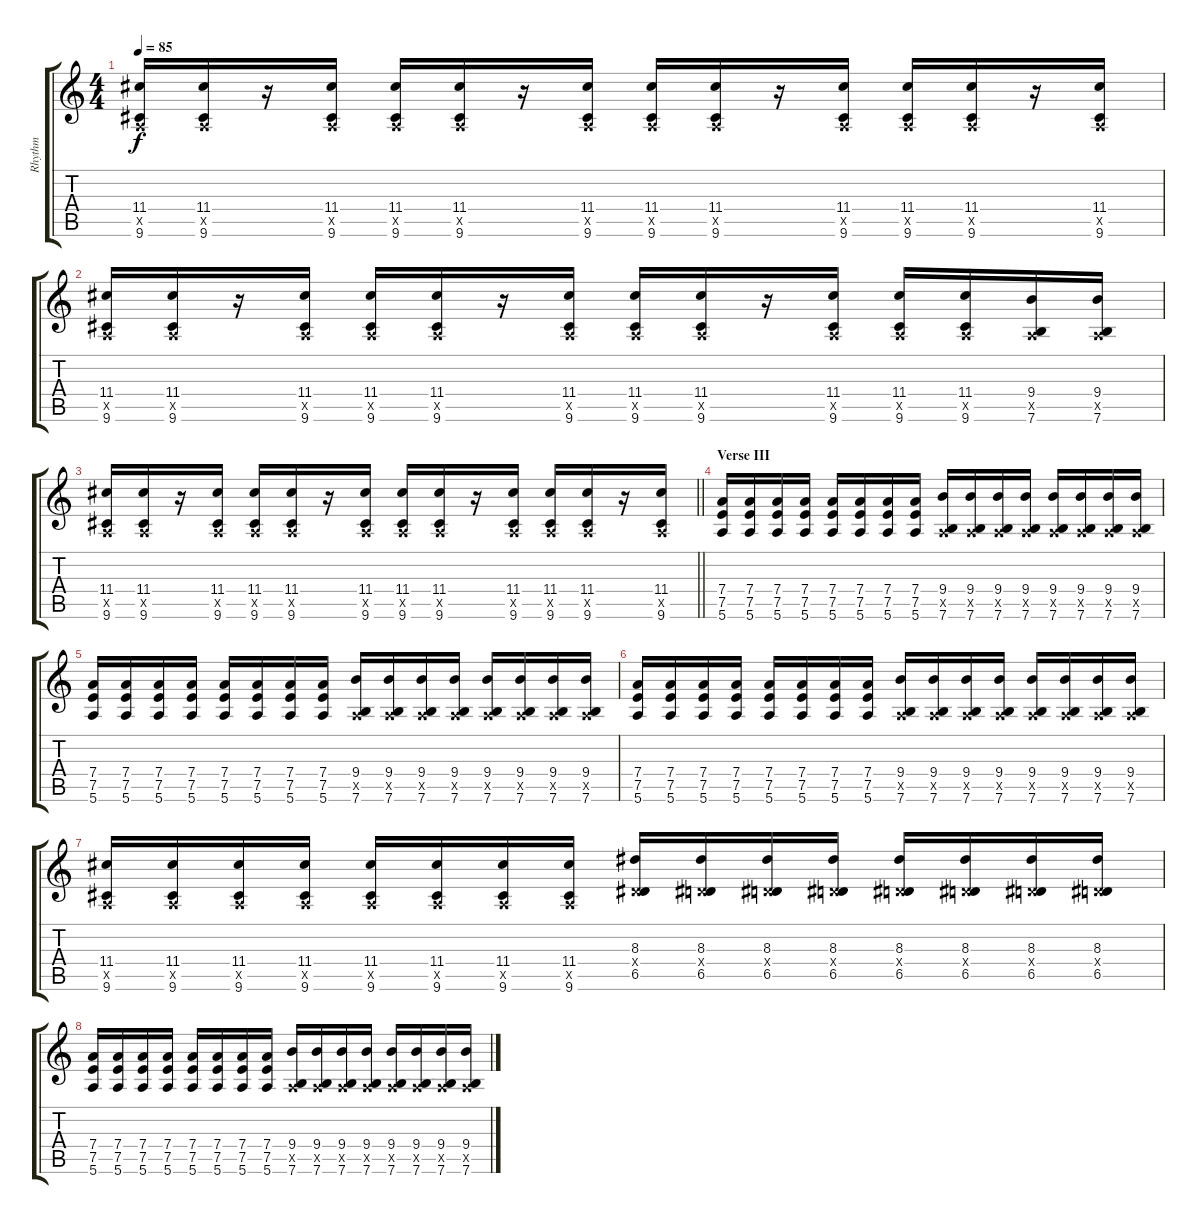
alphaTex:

\track ("Rhythm" "Rhythm") {instrument overdrivenguitar}
\staff {score tabs}
\tuning (E4 B3 G3 D3 A2 E2) {hide}
\ts (4 4)
\tempo 85
\clef g2
\ks c
(11.4 0.5{x} 9.6).16{dy f} (11.4 0.5{x} 9.6).16 r.16 (11.4 0.5{x} 9.6).16 (11.4 0.5{x} 9.6).16 (11.4 0.5{x} 9.6).16 r.16 (11.4 0.5{x} 9.6).16 (11.4 0.5{x} 9.6).16 (11.4 0.5{x} 9.6).16 r.16 (11.4 0.5{x} 9.6).16 (11.4 0.5{x} 9.6).16 (11.4 0.5{x} 9.6).16 r.16 (11.4 0.5{x} 9.6).16 |
(11.4 0.5{x} 9.6).16 (11.4 0.5{x} 9.6).16 r.16 (11.4 0.5{x} 9.6).16 (11.4 0.5{x} 9.6).16 (11.4 0.5{x} 9.6).16 r.16 (11.4 0.5{x} 9.6).16 (11.4 0.5{x} 9.6).16 (11.4 0.5{x} 9.6).16 r.16 (11.4 0.5{x} 9.6).16 (11.4 0.5{x} 9.6).16 (11.4 0.5{x} 9.6).16 (9.4 0.5{x} 7.6).16 (9.4 0.5{x} 7.6).16 |
\barLineRight lightlight
(11.4 0.5{x} 9.6).16 (11.4 0.5{x} 9.6).16 r.16 (11.4 0.5{x} 9.6).16 (11.4 0.5{x} 9.6).16 (11.4 0.5{x} 9.6).16 r.16 (11.4 0.5{x} 9.6).16 (11.4 0.5{x} 9.6).16 (11.4 0.5{x} 9.6).16 r.16 (11.4 0.5{x} 9.6).16 (11.4 0.5{x} 9.6).16 (11.4 0.5{x} 9.6).16 r.16 (11.4 0.5{x} 9.6).16 |
\section ("" "Verse III")
(7.4 7.5 5.6).16{volume 14} (7.4 7.5 5.6).16 (7.4 7.5 5.6).16 (7.4 7.5 5.6).16 (7.4 7.5 5.6).16 (7.4 7.5 5.6).16 (7.4 7.5 5.6).16 (7.4 7.5 5.6).16 (9.4 0.5{x} 7.6).16 (9.4 0.5{x} 7.6).16 (9.4 0.5{x} 7.6).16 (9.4 0.5{x} 7.6).16 (9.4 0.5{x} 7.6).16 (9.4 0.5{x} 7.6).16 (9.4 0.5{x} 7.6).16 (9.4 0.5{x} 7.6).16 |
(7.4 7.5 5.6).16 (7.4 7.5 5.6).16 (7.4 7.5 5.6).16 (7.4 7.5 5.6).16 (7.4 7.5 5.6).16 (7.4 7.5 5.6).16 (7.4 7.5 5.6).16 (7.4 7.5 5.6).16 (9.4 0.5{x} 7.6).16 (9.4 0.5{x} 7.6).16 (9.4 0.5{x} 7.6).16 (9.4 0.5{x} 7.6).16 (9.4 0.5{x} 7.6).16 (9.4 0.5{x} 7.6).16 (9.4 0.5{x} 7.6).16 (9.4 0.5{x} 7.6).16 |
(7.4 7.5 5.6).16 (7.4 7.5 5.6).16 (7.4 7.5 5.6).16 (7.4 7.5 5.6).16 (7.4 7.5 5.6).16 (7.4 7.5 5.6).16 (7.4 7.5 5.6).16 (7.4 7.5 5.6).16 (9.4 0.5{x} 7.6).16 (9.4 0.5{x} 7.6).16 (9.4 0.5{x} 7.6).16 (9.4 0.5{x} 7.6).16 (9.4 0.5{x} 7.6).16 (9.4 0.5{x} 7.6).16 (9.4 0.5{x} 7.6).16 (9.4 0.5{x} 7.6).16 |
(11.4 0.5{x} 9.6).16 (11.4 0.5{x} 9.6).16 (11.4 0.5{x} 9.6).16 (11.4 0.5{x} 9.6).16 (11.4 0.5{x} 9.6).16 (11.4 0.5{x} 9.6).16 (11.4 0.5{x} 9.6).16 (11.4 0.5{x} 9.6).16 (8.3 0.4{x} 6.5).16 (8.3 0.4{x} 6.5).16 (8.3 0.4{x} 6.5).16 (8.3 0.4{x} 6.5).16 (8.3 0.4{x} 6.5).16 (8.3 0.4{x} 6.5).16 (8.3 0.4{x} 6.5).16 (8.3 0.4{x} 6.5).16 |
(7.4 7.5 5.6).16 (7.4 7.5 5.6).16 (7.4 7.5 5.6).16 (7.4 7.5 5.6).16 (7.4 7.5 5.6).16 (7.4 7.5 5.6).16 (7.4 7.5 5.6).16 (7.4 7.5 5.6).16 (9.4 0.5{x} 7.6).16 (9.4 0.5{x} 7.6).16 (9.4 0.5{x} 7.6).16 (9.4 0.5{x} 7.6).16 (9.4 0.5{x} 7.6).16 (9.4 0.5{x} 7.6).16 (9.4 0.5{x} 7.6).16 (9.4 0.5{x} 7.6).16
